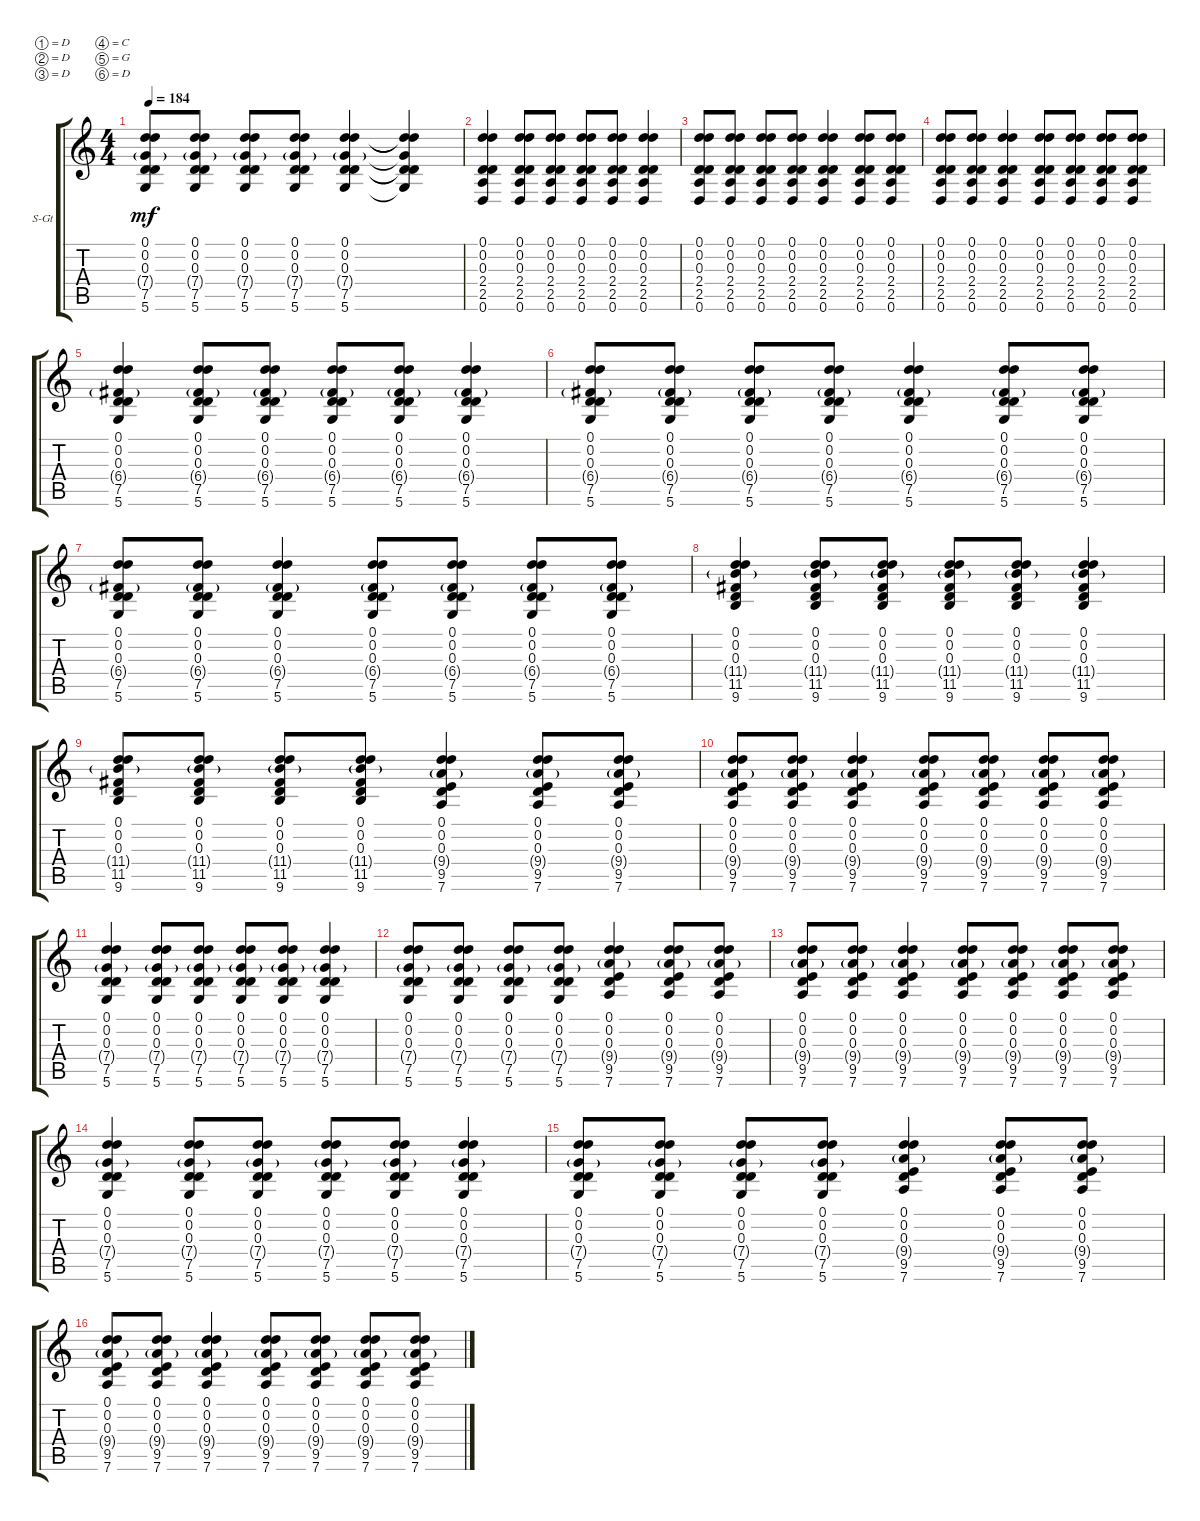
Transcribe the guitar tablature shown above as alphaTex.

\defaultSystemsLayout 4
\bracketExtendMode groupsimilarinstruments
\firstSystemTrackNameOrientation horizontal
\otherSystemsTrackNameOrientation horizontal
\track ("Steel Guitar" "S-Gt") {instrument acousticguitarsteel}
\staff {score tabs}
\tuning (D4 D4 D3 C3 G2 D2)
\ts (4 4)
\tempo 184
\clef g2
\ks c
(0.1 0.2 0.3 7.4{g} 7.5 5.6).8{dy mf} (0.1 0.2 0.3 7.4{g} 7.5 5.6).8 (0.1 0.2 0.3 7.4{g} 7.5 5.6).8 (0.1 0.2 0.3 7.4{g} 7.5 5.6).8 (0.1 0.2 0.3 7.4{g} 7.5 5.6).4 (7.4{t} 7.5{t} 5.6{t} 0.1{t} 0.2{t} 0.3{t}).4 |
(0.1 0.2 0.3 2.4 2.5 0.6).4 (0.1 0.2 0.3 2.4 2.5 0.6).8 (0.1 0.2 0.3 2.4 2.5 0.6).8 (0.1 0.2 0.3 2.4 2.5 0.6).8 (0.1 0.2 0.3 2.4 2.5 0.6).8 (0.1 0.2 0.3 2.4 2.5 0.6).4 |
(0.1 0.2 0.3 2.4 2.5 0.6).8 (0.1 0.2 0.3 2.4 2.5 0.6).8 (0.1 0.2 0.3 2.4 2.5 0.6).8 (0.1 0.2 0.3 2.4 2.5 0.6).8 (0.1 0.2 0.3 2.4 2.5 0.6).4 (0.1 0.2 0.3 2.4 2.5 0.6).8 (0.1 0.2 0.3 2.4 2.5 0.6).8 |
(0.1 0.2 0.3 2.4 2.5 0.6).8 (0.1 0.2 0.3 2.4 2.5 0.6).8 (0.1 0.2 0.3 2.4 2.5 0.6).4 (0.1 0.2 0.3 2.4 2.5 0.6).8 (0.1 0.2 0.3 2.4 2.5 0.6).8 (0.1 0.2 0.3 2.4 2.5 0.6).8 (0.1 0.2 0.3 2.4 2.5 0.6).8 |
(0.1 0.2 0.3 6.4{g} 7.5 5.6).4 (0.1 0.2 0.3 6.4{g} 7.5 5.6).8 (0.1 0.2 0.3 6.4{g} 7.5 5.6).8 (0.1 0.2 0.3 6.4{g} 7.5 5.6).8 (0.1 0.2 0.3 6.4{g} 7.5 5.6).8 (0.1 0.2 0.3 6.4{g} 7.5 5.6).4 |
(0.1 0.2 0.3 6.4{g} 7.5 5.6).8 (0.1 0.2 0.3 6.4{g} 7.5 5.6).8 (0.1 0.2 0.3 6.4{g} 7.5 5.6).8 (0.1 0.2 0.3 6.4{g} 7.5 5.6).8 (0.1 0.2 0.3 6.4{g} 7.5 5.6).4 (0.1 0.2 0.3 6.4{g} 7.5 5.6).8 (0.1 0.2 0.3 6.4{g} 7.5 5.6).8 |
(0.1 0.2 0.3 6.4{g} 7.5 5.6).8 (0.1 0.2 0.3 6.4{g} 7.5 5.6).8 (0.1 0.2 0.3 6.4{g} 7.5 5.6).4 (0.1 0.2 0.3 6.4{g} 7.5 5.6).8 (0.1 0.2 0.3 6.4{g} 7.5 5.6).8 (0.1 0.2 0.3 6.4{g} 7.5 5.6).8 (0.1 0.2 0.3 6.4{g} 7.5 5.6).8 |
(0.1 0.2 0.3 11.4{g} 11.5 9.6).4 (0.1 0.2 0.3 11.4{g} 11.5 9.6).8 (0.1 0.2 0.3 11.4{g} 11.5 9.6).8 (0.1 0.2 0.3 11.4{g} 11.5 9.6).8 (0.1 0.2 0.3 11.4{g} 11.5 9.6).8 (0.1 0.2 0.3 11.4{g} 11.5 9.6).4 |
(0.1 0.2 0.3 11.4{g} 11.5 9.6).8 (0.1 0.2 0.3 11.4{g} 11.5 9.6).8 (0.1 0.2 0.3 11.4{g} 11.5 9.6).8 (0.1 0.2 0.3 11.4{g} 11.5 9.6).8 (0.1 0.2 0.3 9.4{g} 9.5 7.6).4 (0.1 0.2 0.3 9.4{g} 9.5 7.6).8 (0.1 0.2 0.3 9.4{g} 9.5 7.6).8 |
(0.1 0.2 0.3 9.4{g} 9.5 7.6).8 (0.1 0.2 0.3 9.4{g} 9.5 7.6).8 (0.1 0.2 0.3 9.4{g} 9.5 7.6).4 (0.1 0.2 0.3 9.4{g} 9.5 7.6).8 (0.1 0.2 0.3 9.4{g} 9.5 7.6).8 (0.1 0.2 0.3 9.4{g} 9.5 7.6).8 (0.1 0.2 0.3 9.4{g} 9.5 7.6).8 |
(0.1 0.2 0.3 7.4{g} 7.5 5.6).4 (0.1 0.2 0.3 7.4{g} 7.5 5.6).8 (0.1 0.2 0.3 7.4{g} 7.5 5.6).8 (0.1 0.2 0.3 7.4{g} 7.5 5.6).8 (0.1 0.2 0.3 7.4{g} 7.5 5.6).8 (0.1 0.2 0.3 7.4{g} 7.5 5.6).4 |
(0.1 0.2 0.3 7.4{g} 7.5 5.6).8 (0.1 0.2 0.3 7.4{g} 7.5 5.6).8 (0.1 0.2 0.3 7.4{g} 7.5 5.6).8 (0.1 0.2 0.3 7.4{g} 7.5 5.6).8 (0.1 0.2 0.3 9.4{g} 9.5 7.6).4 (0.1 0.2 0.3 9.4{g} 9.5 7.6).8 (0.1 0.2 0.3 9.4{g} 9.5 7.6).8 |
(0.1 0.2 0.3 9.4{g} 9.5 7.6).8 (0.1 0.2 0.3 9.4{g} 9.5 7.6).8 (0.1 0.2 0.3 9.4{g} 9.5 7.6).4 (0.1 0.2 0.3 9.4{g} 9.5 7.6).8 (0.1 0.2 0.3 9.4{g} 9.5 7.6).8 (0.1 0.2 0.3 9.4{g} 9.5 7.6).8 (0.1 0.2 0.3 9.4{g} 9.5 7.6).8 |
(0.1 0.2 0.3 7.4{g} 7.5 5.6).4 (0.1 0.2 0.3 7.4{g} 7.5 5.6).8 (0.1 0.2 0.3 7.4{g} 7.5 5.6).8 (0.1 0.2 0.3 7.4{g} 7.5 5.6).8 (0.1 0.2 0.3 7.4{g} 7.5 5.6).8 (0.1 0.2 0.3 7.4{g} 7.5 5.6).4 |
(0.1 0.2 0.3 7.4{g} 7.5 5.6).8 (0.1 0.2 0.3 7.4{g} 7.5 5.6).8 (0.1 0.2 0.3 7.4{g} 7.5 5.6).8 (0.1 0.2 0.3 7.4{g} 7.5 5.6).8 (0.1 0.2 0.3 9.4{g} 9.5 7.6).4 (0.1 0.2 0.3 9.4{g} 9.5 7.6).8 (0.1 0.2 0.3 9.4{g} 9.5 7.6).8 |
(0.1 0.2 0.3 9.4{g} 9.5 7.6).8 (0.1 0.2 0.3 9.4{g} 9.5 7.6).8 (0.1 0.2 0.3 9.4{g} 9.5 7.6).4 (0.1 0.2 0.3 9.4{g} 9.5 7.6).8 (0.1 0.2 0.3 9.4{g} 9.5 7.6).8 (0.1 0.2 0.3 9.4{g} 9.5 7.6).8 (0.1 0.2 0.3 9.4{g} 9.5 7.6).8
